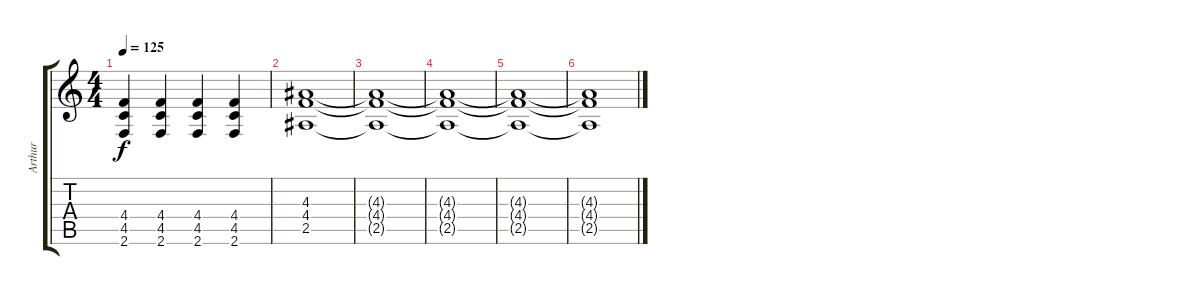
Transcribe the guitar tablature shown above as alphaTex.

\track ("Arthur" "Arthur") {instrument distortionguitar}
\staff {score tabs}
\tuning (Eb4 Bb3 Gb3 Db3 Ab2 Eb2) {hide}
\ts (4 4)
\tempo 125
\clef g2
\ks c
(4.4 4.5 2.6).4{dy f} (4.4 4.5 2.6).4 (4.4 4.5 2.6).4 (4.4 4.5 2.6).4 |
(4.3 4.4 2.5).1{volume 5 instrument overdrivenguitar} |
(4.3{t} 4.4{t} 2.5{t}).1 |
(4.3{t} 4.4{t} 2.5{t}).1 |
(4.3{t} 4.4{t} 2.5{t}).1{volume 2} |
(4.3{t} 4.4{t} 2.5{t}).1
